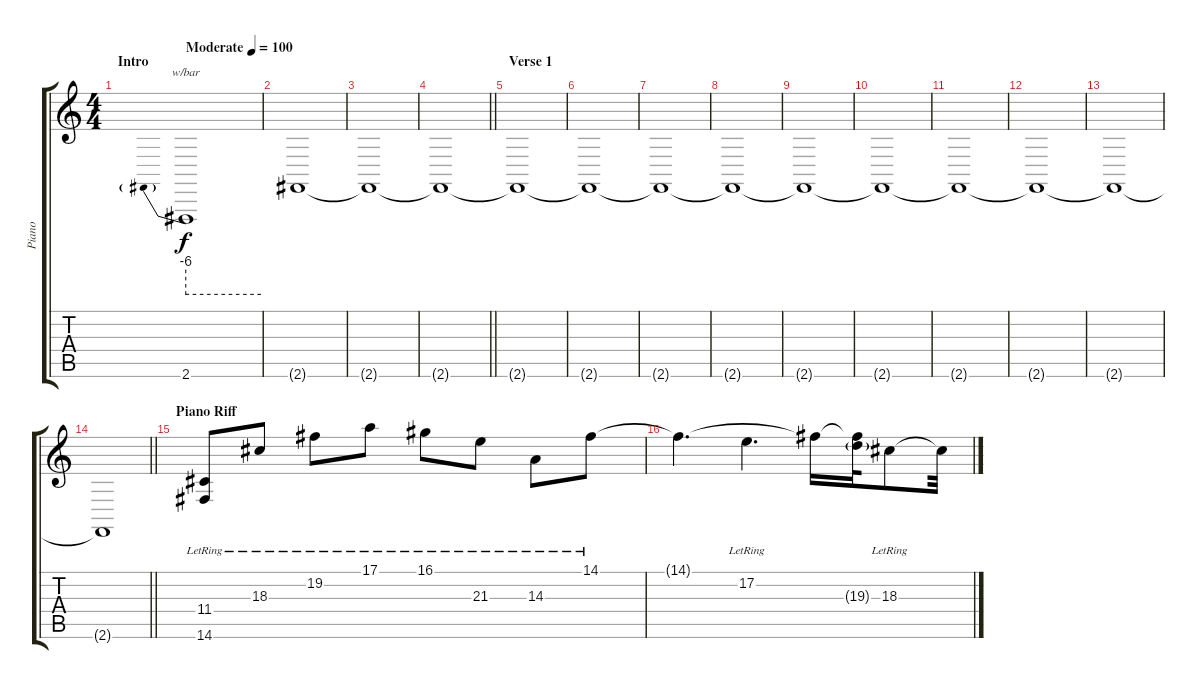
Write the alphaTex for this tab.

\track ("Piano" "Piano") {instrument brightacousticpiano}
\staff {score tabs}
\tuning (E4 B3 G3 D3 A2 E2) {hide}
\ts (4 4)
\section ("" "Intro")
\tempo (100 "Moderate")
\clef g2
\ks c
2.6.1{tbe (predive default 0 -24 60 -24) dy f instrument brightacousticpiano} |
2.6{t}.1 |
2.6{t}.1 |
\barLineRight lightlight
2.6{t}.1 |
\section ("" "Verse 1")
2.6{t}.1 |
2.6{t}.1 |
2.6{t}.1 |
2.6{t}.1 |
2.6{t}.1 |
2.6{t}.1 |
2.6{t}.1 |
2.6{t}.1 |
2.6{t}.1 |
\barLineRight lightlight
2.6{t}.1 |
\section ("" "Piano Riff")
(11.4{lr} 14.6{lr}).8 18.3{lr}.8 19.2{lr}.8 17.1{lr}.8 16.1{lr}.8 21.3{lr}.8 14.3{lr}.8 14.1{lr}.8 |
14.1{t}.4{d} 17.2{lr}.4{d} 14.1{t}.16 (14.1{t} 19.3{g}).32 18.3{lr}.8 18.3{t}.32
